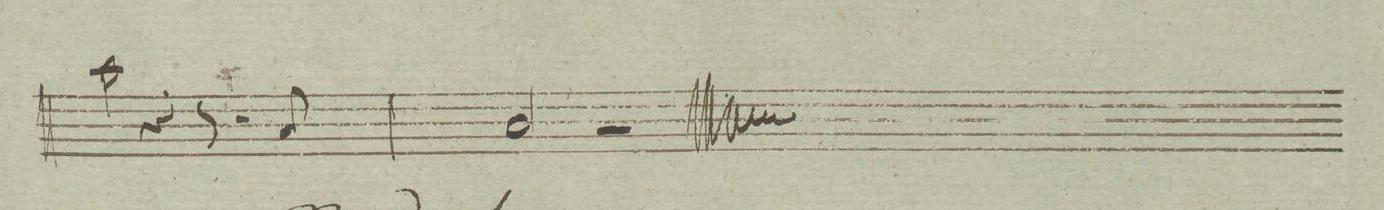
**kern	**dynam
*I"Basso	*
*clefF4	*
*k[]	*
*met(c)	*
*M4/4	*
2c\	.
4r	.
8r	.
8C/	.
=164	=164
2C/	.
2r	.
==	==
*-	*-
